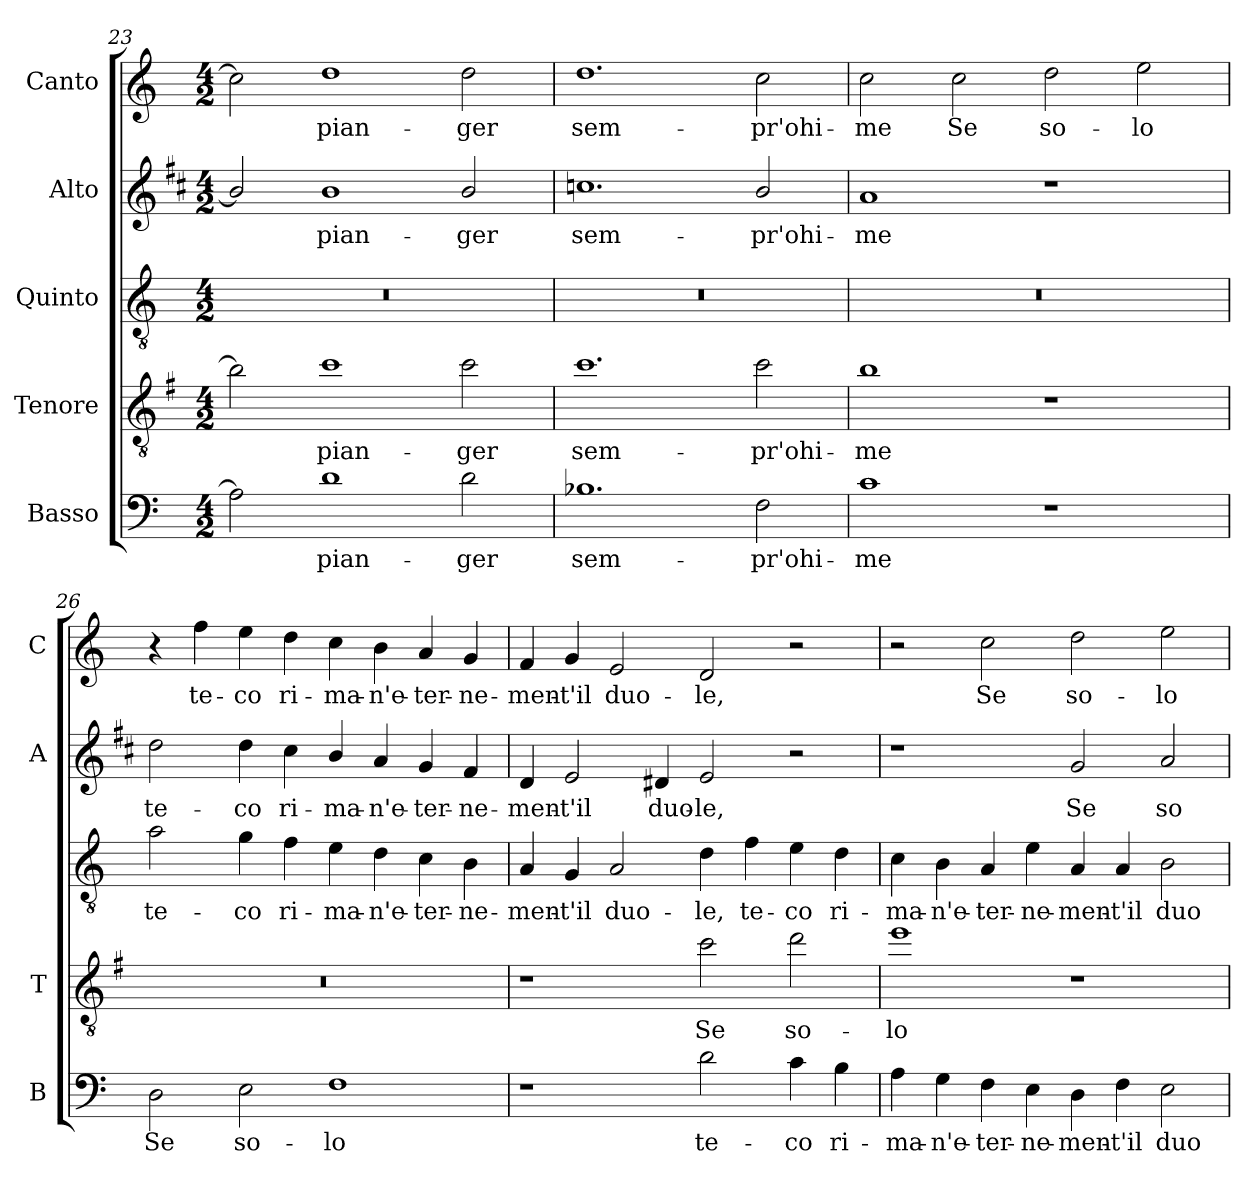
**kern	**text	**kern	**text	**kern	**text	**kern	**text	**kern	**text
*part5	*part5	*part4	*part4	*part3	*part3	*part2	*part2	*part1	*part1
*staff5	*staff5	*staff4	*staff4	*staff3	*staff3	*staff2	*staff2	*staff1	*staff1
*I"Basso	*	*I"Tenore	*	*I"Quinto	*	*I"Alto	*	*I"Canto	*
*I'B	*	*I'T	*	*	*	*I'A	*	*I'C	*
!!LO:PB:g=z
*clefF4	*	*clefGv2	*	*clefGv2	*	*clefG2	*	*clefG2	*
*	*	*ITrd4c7	*	*	*	*ITrd1c2	*	*	*
*k[]	*	*k[]	*	*k[]	*	*k[]	*	*k[]	*
*C:	*	*C:	*	*C:	*	*C:	*	*C:	*
*M4/2	*	*M4/2	*	*M4/2	*	*M4/2	*	*M4/2	*
=23	=23	=23	=23	=23	=23	=23	=23	=23	=23
2A\]	.	2e\]	.	0r	.	2a/]	.	2cc#\]	.
!	!LO:LY:b	!	!LO:LY:b	!	!	!	!LO:LY:b	!	!LO:LY:b
1d	pian-	1f	pian-	.	.	1a	pian-	1dd	pian-
!	!LO:LY:b	!	!LO:LY:b	!	!	!	!LO:LY:b	!	!LO:LY:b
2d\	-ger	2f\	-ger	.	.	2a/	-ger	2dd\	-ger
=24	=24	=24	=24	=24	=24	=24	=24	=24	=24
!	!LO:LY:b	!	!LO:LY:b	!	!	!	!LO:LY:b	!	!LO:LY:b
1.B-X	sem-	1.f	sem-	0r	.	1.b-X	sem-	1.dd	sem-
!	!LO:LY:b	!	!LO:LY:b	!	!	!	!LO:LY:b	!	!LO:LY:b
2F\	-pr'ohi-	2f\	-pr'ohi-	.	.	2a/	-pr'ohi-	2cc\	-pr'ohi-
=25	=25	=25	=25	=25	=25	=25	=25	=25	=25
!	!LO:LY:b	!	!LO:LY:b	!	!	!	!LO:LY:b	!	!LO:LY:b
1c	-me	1e	-me	0r	.	1g	-me	2cc\	-me
!	!	!	!	!	!	!	!	!	!LO:LY:b
.	.	.	.	.	.	.	.	2cc\	Se
!	!	!	!	!	!	!	!	!	!LO:LY:b
1r	.	1r	.	.	.	1r	.	2dd\	so-
!	!	!	!	!	!	!	!	!	!LO:LY:b
.	.	.	.	.	.	.	.	2ee\	-lo
=26	=26	=26	=26	=26	=26	=26	=26	=26	=26
!	!LO:LY:b	!	!	!	!LO:LY:b	!	!LO:LY:b	!	!
2D\	Se	0r	.	2a\	te-	2cc\	te-	4r	.
!	!	!	!	!	!	!	!	!	!LO:LY:b
.	.	.	.	.	.	.	.	4ff\	te-
!	!LO:LY:b	!	!	!	!LO:LY:b	!	!LO:LY:b	!	!LO:LY:b
2E\	so-	.	.	4g\	-co	4cc\	-co	4ee\	-co
!	!	!	!	!	!LO:LY:b	!	!LO:LY:b	!	!LO:LY:b
.	.	.	.	4f\	ri-	4b\	ri-	4dd\	ri-
!	!LO:LY:b	!	!	!	!LO:LY:b	!	!LO:LY:b	!	!LO:LY:b
1F	-lo	.	.	4e\	-ma-	4a/	-ma-	4cc\	-ma-
!	!	!	!	!	!LO:LY:b	!	!LO:LY:b	!	!LO:LY:b
.	.	.	.	4d\	-n'e-	4g/	-n'e-	4b\	-n'e-
!	!	!	!	!	!LO:LY:b	!	!LO:LY:b	!	!LO:LY:b
.	.	.	.	4c\	-ter-	4f/	-ter-	4a/	-ter-
!	!	!	!	!	!LO:LY:b	!	!LO:LY:b	!	!LO:LY:b
.	.	.	.	4B\	-ne-	4e/	-ne-	4g/	-ne-
=27	=27	=27	=27	=27	=27	=27	=27	=27	=27
!	!	!	!	!	!LO:LY:b	!	!LO:LY:b	!	!LO:LY:b
1r	.	1r	.	4A/	-men-	4c/	-men-	4f/	-men-
!	!	!	!	!	!LO:LY:b	!	!LO:LY:b	!	!LO:LY:b
.	.	.	.	4G/	-t'il	2d/	-t'il	4g/	-t'il
!	!	!	!	!	!LO:LY:b	!	!	!	!LO:LY:b
.	.	.	.	2A/	duo-	.	.	2e/	duo-
!	!	!	!	!	!	!	!LO:LY:b	!	!
.	.	.	.	.	.	4c#X/	duo-	.	.
!	!LO:LY:b	!	!LO:LY:b	!	!LO:LY:b	!	!LO:LY:b	!	!LO:LY:b
2d\	te-	2f\	Se	4d\	-le,	2d/	-le,	2d/	-le,
!	!	!	!	!	!LO:LY:b	!	!	!	!
.	.	.	.	4f\	te-	.	.	.	.
!	!LO:LY:b	!	!LO:LY:b	!	!LO:LY:b	!	!	!	!
4c\	-co	2g\	so-	4e\	-co	2r	.	2r	.
!	!LO:LY:b	!	!	!	!LO:LY:b	!	!	!	!
4B\	ri-	.	.	4d\	ri-	.	.	.	.
!!LO:LB:g=z
=28	=28	=28	=28	=28	=28	=28	=28	=28	=28
!	!LO:LY:b	!	!LO:LY:b	!	!LO:LY:b	!	!	!	!
4A\	-ma-	1a	-lo	4c\	-ma-	1r	.	2r	.
!	!LO:LY:b	!	!	!	!LO:LY:b	!	!	!	!
4G\	-n'e-	.	.	4B\	-n'e-	.	.	.	.
!	!LO:LY:b	!	!	!	!LO:LY:b	!	!	!	!LO:LY:b
4F\	-ter-	.	.	4A/	-ter-	.	.	2cc\	Se
!	!LO:LY:b	!	!	!	!LO:LY:b	!	!	!	!
4E\	-ne-	.	.	4e\	-ne-	.	.	.	.
!	!LO:LY:b	!	!	!	!LO:LY:b	!	!LO:LY:b	!	!LO:LY:b
4D\	-men-	1r	.	4A/	-men-	2f/	Se	2dd\	so-
!	!LO:LY:b	!	!	!	!LO:LY:b	!	!	!	!
4F\	-t'il	.	.	4A/	-t'il	.	.	.	.
!	!LO:LY:b	!	!	!	!LO:LY:b	!	!LO:LY:b	!	!LO:LY:b
2E\	duo-	.	.	2B\	duo-	2g/	so-	2ee\	-lo
=	=	=	=	=	=	=	=	=	=
*-	*-	*-	*-	*-	*-	*-	*-	*-	*-
